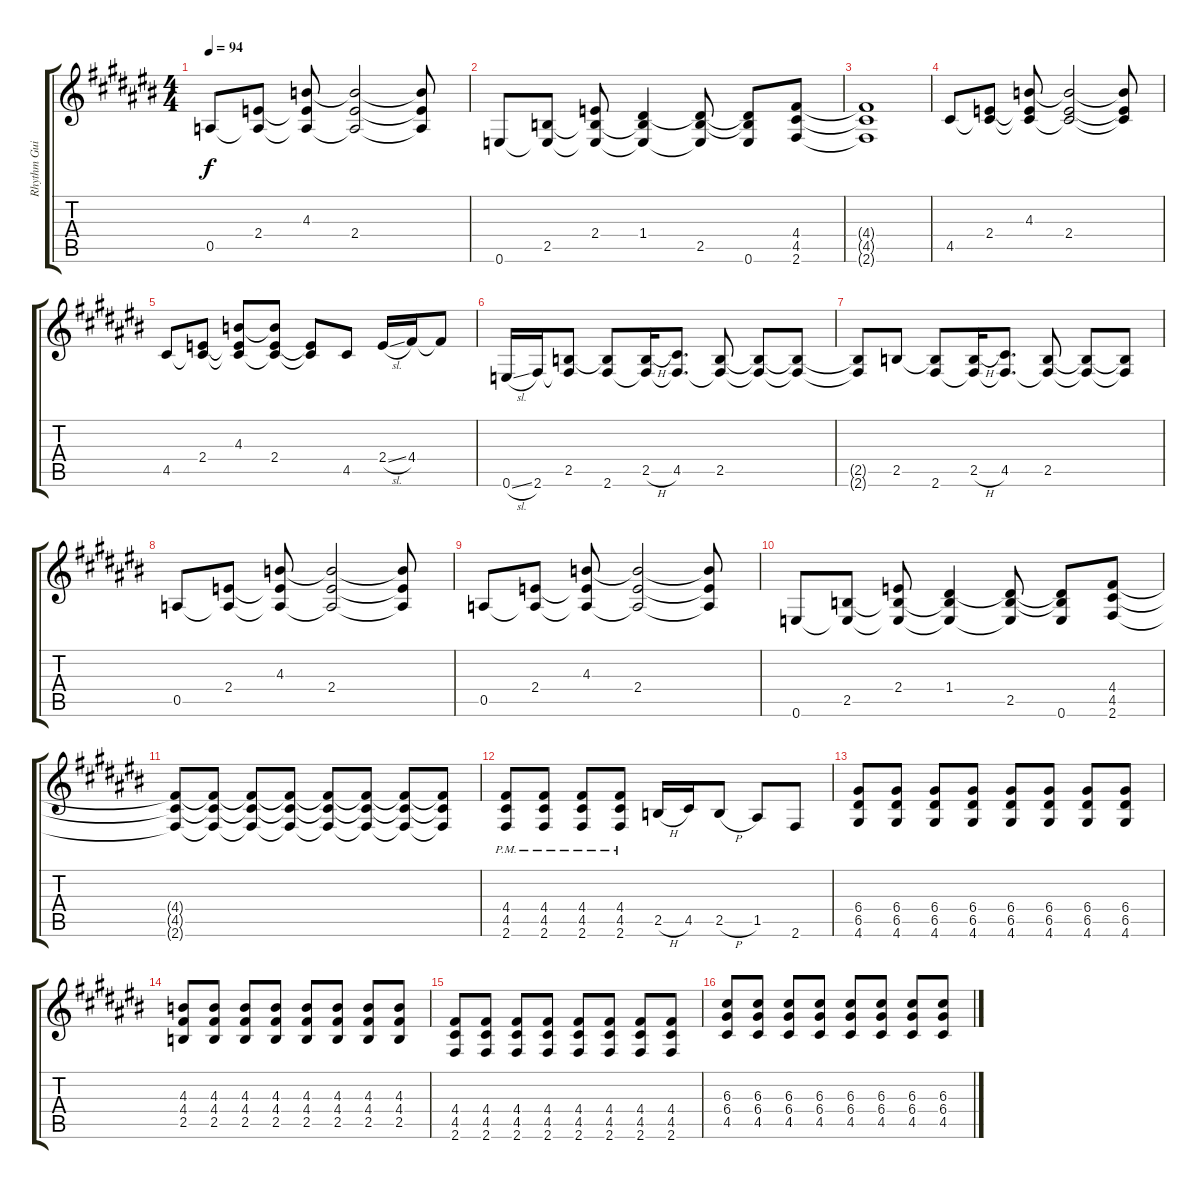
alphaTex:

\track ("Rhythm Guitar" "Rhythm Gui") {instrument electricguitarclean}
\staff {score tabs}
\tuning (E4 B3 G3 D3 A2 E2) {hide}
\ts (4 4)
\tempo 94
\clef g2
\ks c#
0.5.8{dy f} (2.4 0.5{t}).8 (4.3 2.4{t} 0.5{t}).8 (4.3{t} 2.4 0.5{t}).2 (4.3{t} 2.4{t} 0.5{t}).8 |
0.6.8 (2.5 0.6{t}).8 (2.4 2.5{t} 0.6{t}).8 (1.4 2.5{t} 0.6{t}).4 (1.4{t} 2.5 0.6{t}).8 (1.4{t} 2.5{t} 0.6).8 (4.4 4.5 2.6).8 |
(4.4{t} 4.5{t} 2.6{t}).1 |
4.5.8 (2.4 4.5{t}).8 (4.3 2.4{t} 4.5{t}).8 (4.3{t} 2.4 4.5{t}).2 (4.3{t} 2.4{t} 4.5{t}).8 |
4.5.8 (2.4 4.5{t}).8 (4.3 2.4{t} 4.5{t}).8 (4.3{t} 2.4 4.5{t}).8 (2.4{t} 4.5{t}).8 4.5.8 2.4{sl}.16 4.4.16 4.4{t}.8 |
0.6{sl}.16 2.6.16 (2.5 2.6{t}).8 (2.5{t} 2.6).8 (2.5{h} 2.6{t}).16 (4.5 2.6{t}).8{d} (2.5 2.6{t}).8 (2.5{t} 2.6{t}).8 (2.5{t} 2.6{t}).8 |
(2.5{t} 2.6{t}).8 2.5.8 (2.5{t} 2.6).8 (2.5{h} 2.6{t}).16 (4.5 2.6{t}).8{d} (2.5 2.6{t}).8 (2.5{t} 2.6{t}).8 (2.5{t} 2.6{t}).8 |
0.5.8 (2.4 0.5{t}).8 (4.3 2.4{t} 0.5{t}).8 (4.3{t} 2.4 0.5{t}).2 (4.3{t} 2.4{t} 0.5{t}).8 |
0.5.8 (2.4 0.5{t}).8 (4.3 2.4{t} 0.5{t}).8 (4.3{t} 2.4 0.5{t}).2 (4.3{t} 2.4{t} 0.5{t}).8 |
0.6.8 (2.5 0.6{t}).8 (2.4 2.5{t} 0.6{t}).8 (1.4 2.5{t} 0.6{t}).4 (1.4{t} 2.5 0.6{t}).8 (1.4{t} 2.5{t} 0.6).8 (4.4 4.5 2.6).8 |
(4.4{t} 4.5{t} 2.6{t}).8 (4.4{t} 4.5{t} 2.6{t}).8 (4.4{t} 4.5{t} 2.6{t}).8 (4.4{t} 4.5{t} 2.6{t}).8 (4.4{t} 4.5{t} 2.6{t}).8 (4.4{t} 4.5{t} 2.6{t}).8 (4.4{t} 4.5{t} 2.6{t}).8 (4.4{t} 4.5{t} 2.6{t}).8 |
(4.4{pm} 4.5{pm} 2.6{pm}).8 (4.4 4.5{pm} 2.6{pm}).8 (4.4 4.5{pm} 2.6{pm}).8 (4.4 4.5{pm} 2.6{pm}).8 2.5{h}.16 4.5.16 2.5{h}.8 1.5.8 2.6.8 |
(6.4 6.5 4.6).8 (6.4 6.5 4.6).8 (6.4 6.5 4.6).8 (6.4 6.5 4.6).8 (6.4 6.5 4.6).8 (6.4 6.5 4.6).8 (6.4 6.5 4.6).8 (6.4 6.5 4.6).8 |
(4.3 4.4 2.5).8 (4.3 4.4 2.5).8 (4.3 4.4 2.5).8 (4.3 4.4 2.5).8 (4.3 4.4 2.5).8 (4.3 4.4 2.5).8 (4.3 4.4 2.5).8 (4.3 4.4 2.5).8 |
(4.4 4.5 2.6).8 (4.4 4.5 2.6).8 (4.4 4.5 2.6).8 (4.4 4.5 2.6).8 (4.4 4.5 2.6).8 (4.4 4.5 2.6).8 (4.4 4.5 2.6).8 (4.4 4.5 2.6).8 |
(6.3 6.4 4.5).8 (6.3 6.4 4.5).8 (6.3 6.4 4.5).8 (6.3 6.4 4.5).8 (6.3 6.4 4.5).8 (6.3 6.4 4.5).8 (6.3 6.4 4.5).8 (6.3 6.4 4.5).8
